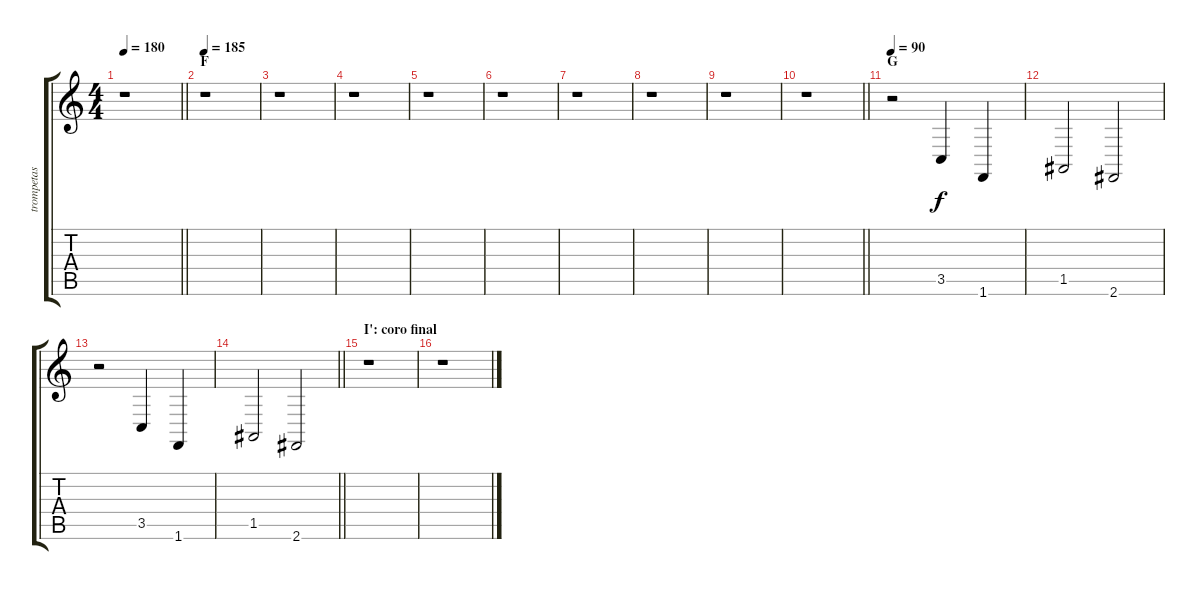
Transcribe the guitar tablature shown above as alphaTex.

\track ("trompetas 2" "trompetas ") {instrument brasssection}
\staff {score tabs}
\tuning (E4 B3 G3 D3 A2 E2) {hide}
\ts (4 4)
\tempo 180
\clef g2
\barLineRight lightlight
\ks c
r.1{dy f} |
\section ("" "F")
\tempo 185
r.1 |
r.1 |
r.1 |
r.1 |
r.1 |
r.1 |
r.1 |
r.1 |
\barLineRight lightlight
r.1 |
\section ("" "G")
\tempo 90
r.2{volume 13 balance 0 instrument brasssection} 3.5.4 1.6.4 |
1.5.2 2.6.2 |
r.2 3.5.4 1.6.4 |
\barLineRight lightlight
1.5.2 2.6.2 |
\section ("" "I': coro final")
r.1 |
r.1
